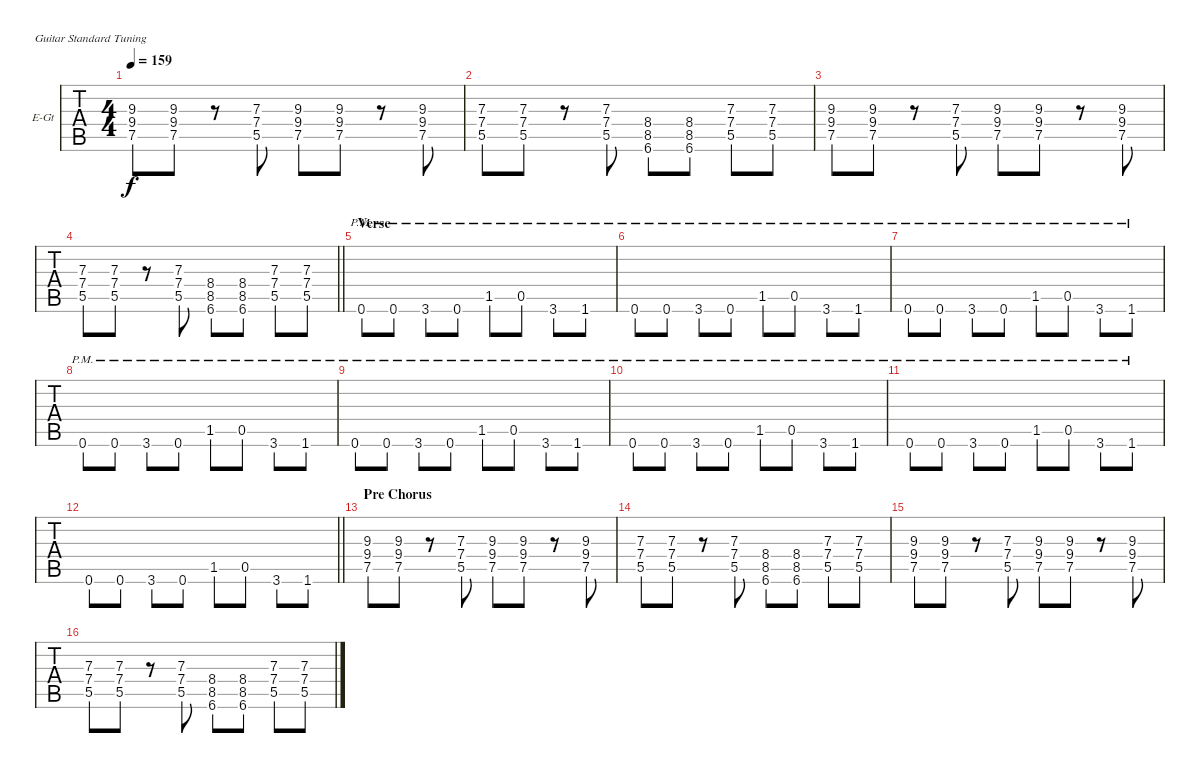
\bracketExtendMode groupsimilarinstruments
\firstSystemTrackNameOrientation horizontal
\otherSystemsTrackNameOrientation horizontal
\track ("Albert" "E-Gt") {instrument overdrivenguitar}
\staff {tabs}
\tuning (E4 B3 G3 D3 A2 E2)
\ts (4 4)
\tempo 159
\clef g2
\ks c
(9.3 9.4 7.5).8{dy f} (9.3 9.4 7.5).8 r.8 (7.3 7.4 5.5).8 (9.3 9.4 7.5).8 (9.3 9.4 7.5).8 r.8 (9.3 9.4 7.5).8 |
(7.3 7.4 5.5).8 (7.3 7.4 5.5).8 r.8 (7.3 7.4 5.5).8 (8.4 8.5 6.6).8 (8.4 8.5 6.6).8 (7.3 7.4 5.5).8 (7.3 7.4 5.5).8 |
(9.3 9.4 7.5).8 (9.3 9.4 7.5).8 r.8 (7.3 7.4 5.5).8 (9.3 9.4 7.5).8 (9.3 9.4 7.5).8 r.8 (9.3 9.4 7.5).8 |
\barLineRight lightlight
(7.3 7.4 5.5).8 (7.3 7.4 5.5).8 r.8 (7.3 7.4 5.5).8 (8.4 8.5 6.6).8 (8.4 8.5 6.6).8 (7.3 7.4 5.5).8 (5.5 7.4 7.3).8 |
\section ("" "Verse")
0.6{pm}.8 0.6{pm}.8 3.6{pm}.8 0.6{pm}.8 1.5{pm}.8 0.5{pm}.8 3.6{pm}.8 1.6{pm}.8 |
0.6{pm}.8 0.6{pm}.8 3.6{pm}.8 0.6{pm}.8 1.5{pm}.8 0.5{pm}.8 3.6{pm}.8 1.6{pm}.8 |
0.6{pm}.8 0.6{pm}.8 3.6{pm}.8 0.6{pm}.8 1.5{pm}.8 0.5{pm}.8 3.6{pm}.8 1.6{pm}.8 |
0.6{pm}.8 0.6{pm}.8 3.6{pm}.8 0.6{pm}.8 1.5{pm}.8 0.5{pm}.8 3.6{pm}.8 1.6{pm}.8 |
0.6{pm}.8 0.6{pm}.8 3.6{pm}.8 0.6{pm}.8 1.5{pm}.8 0.5{pm}.8 3.6{pm}.8 1.6{pm}.8 |
0.6{pm}.8 0.6{pm}.8 3.6{pm}.8 0.6{pm}.8 1.5{pm}.8 0.5{pm}.8 3.6{pm}.8 1.6{pm}.8 |
0.6{pm}.8 0.6{pm}.8 3.6{pm}.8 0.6{pm}.8 1.5{pm}.8 0.5{pm}.8 3.6{pm}.8 1.6{pm}.8 |
\barLineRight lightlight
0.6.8 0.6.8 3.6.8 0.6.8 1.5.8 0.5.8 3.6.8 1.6.8 |
\section ("" "Pre Chorus")
(9.3 9.4 7.5).8 (9.3 9.4 7.5).8 r.8 (7.3 7.4 5.5).8 (9.3 9.4 7.5).8 (9.3 9.4 7.5).8 r.8 (9.3 9.4 7.5).8 |
(7.3 7.4 5.5).8 (7.3 7.4 5.5).8 r.8 (7.3 7.4 5.5).8 (8.4 8.5 6.6).8 (8.4 8.5 6.6).8 (7.3 7.4 5.5).8 (7.3 7.4 5.5).8 |
(9.3 9.4 7.5).8 (9.3 9.4 7.5).8 r.8 (7.3 7.4 5.5).8 (9.3 9.4 7.5).8 (9.3 9.4 7.5).8 r.8 (9.3 9.4 7.5).8 |
(7.3 7.4 5.5).8 (7.3 7.4 5.5).8 r.8 (7.3 7.4 5.5).8 (8.4 8.5 6.6).8 (8.4 8.5 6.6).8 (7.3 7.4 5.5).8 (7.3 7.4 5.5).8
